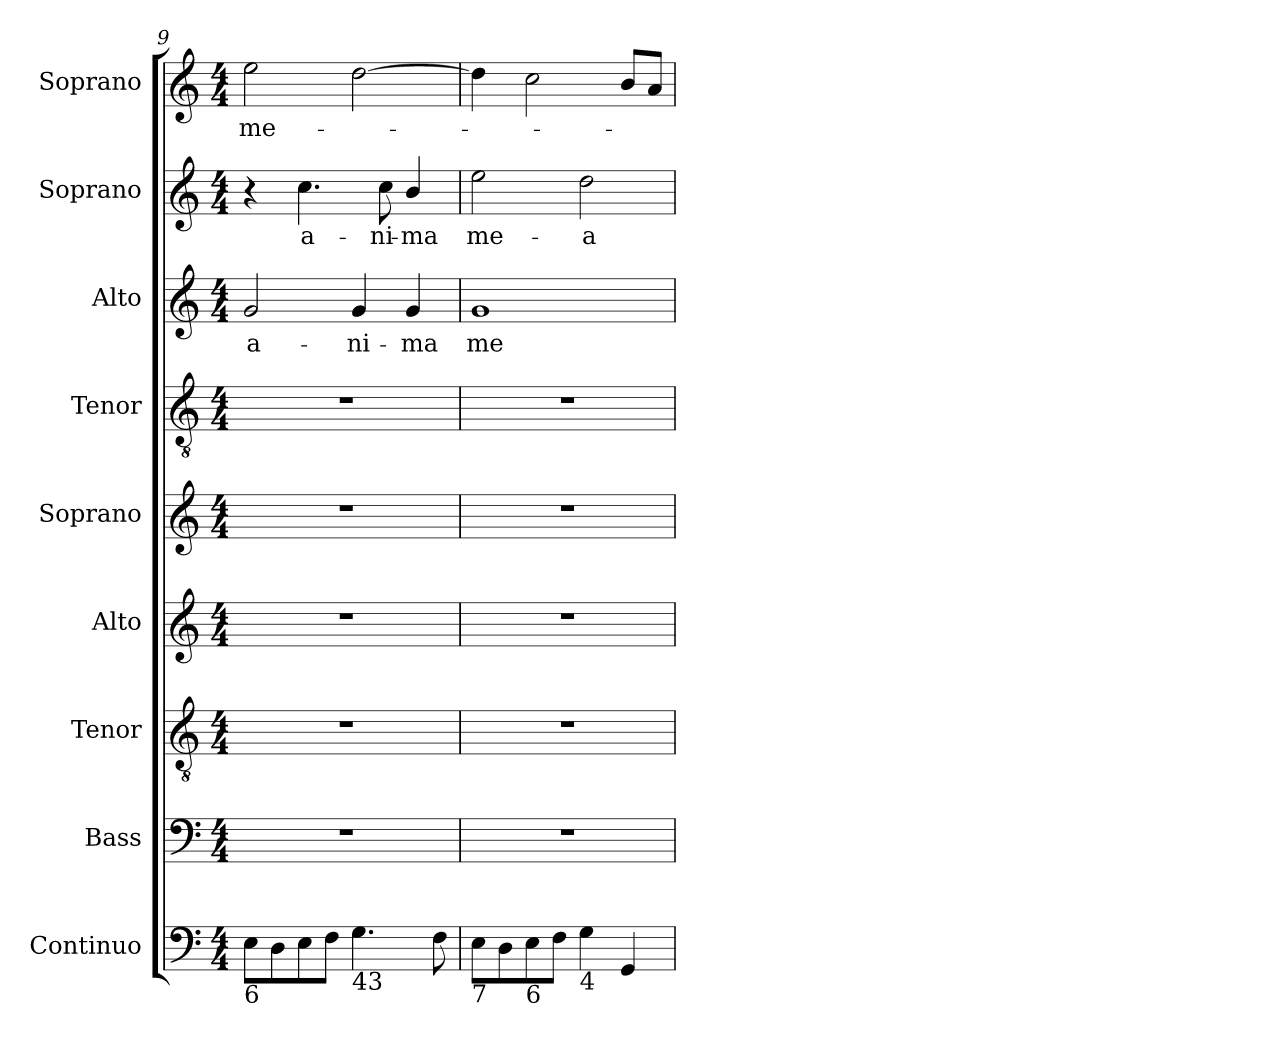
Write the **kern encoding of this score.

**kern	**kern	**kern	**kern	**kern	**kern	**kern	**text	**kern	**text	**kern	**text
*part9	*part8	*part7	*part6	*part5	*part4	*part3	*part3	*part2	*part2	*part1	*part1
*staff9	*staff8	*staff7	*staff6	*staff5	*staff4	*staff3	*staff3	*staff2	*staff2	*staff1	*staff1
*I"Continuo	*I"Bass	*I"Tenor	*I"Alto	*I"Soprano	*I"Tenor	*I"Alto	*	*I"Soprano	*	*I"Soprano	*
*I'Cont.	*I'B.	*I'T.	*I'A.	*I'S.	*I'T.	*I'A.	*	*I'S.	*	*I'S.	*
*clefF4	*clefF4	*clefGv2	*clefG2	*clefG2	*clefGv2	*clefG2	*	*clefG2	*	*clefG2	*
*	*	*ITrd7c12	*	*	*ITrd7c12	*	*	*	*	*	*
*k[]	*k[]	*k[]	*k[]	*k[]	*k[]	*k[]	*	*k[]	*	*k[]	*
*C:	*C:	*C:	*C:	*C:	*C:	*C:	*	*C:	*	*C:	*
*M4/4	*M4/4	*M4/4	*M4/4	*M4/4	*M4/4	*M4/4	*	*M4/4	*	*M4/4	*
=9	=9	=9	=9	=9	=9	=9	=9	=9	=9	=9	=9
!	!	!	!	!	!	!	!LO:LY:b:color=#000000	!	!	!	!
!LO:TX:b:t=6	!	!	!	!	!	!	!	!	!	!	!
!	!	!	!	!	!	!	!	!	!	!	!LO:LY:b:color=#000000
8Ei\L	1r	1r	1r	1r	1r	2gi/	a-	4r	.	2eei\	me-
8Di\	.	.	.	.	.	.	.	.	.	.	.
!	!	!	!	!	!	!	!	!	!LO:LY:b:color=#000000	!	!
8Ei\	.	.	.	.	.	.	.	4.cci\	a-	.	.
8Fi\J	.	.	.	.	.	.	.	.	.	.	.
!LO:TX:b:t=43	!	!	!	!	!	!	!	!	!	!	!
!	!	!	!	!	!	!	!LO:LY:b:color=#000000	!	!	!	!
4.Gi\	.	.	.	.	.	4gi/	-ni-	.	.	[>2ddi\	.
!	!	!	!	!	!	!	!	!	!LO:LY:b:color=#000000	!	!
.	.	.	.	.	.	.	.	8cci\	-ni-	.	.
!	!	!	!	!	!	!	!LO:LY:b:color=#000000	!	!	!	!
!	!	!	!	!	!	!	!	!	!LO:LY:b:color=#000000	!	!
.	.	.	.	.	.	4gi/	-ma	4bi/	-ma	.	.
8Fi\	.	.	.	.	.	.	.	.	.	.	.
=10	=10	=10	=10	=10	=10	=10	=10	=10	=10	=10	=10
!	!	!	!	!	!	!	!LO:LY:b:color=#000000	!	!	!	!
!LO:TX:b:t=7	!	!	!	!	!	!	!	!	!	!	!
!	!	!	!	!	!	!	!	!	!LO:LY:b:color=#000000	!	!
8Ei\L	1r	1r	1r	1r	1r	1gi	me-	2eei\	me-	4ddi\]	.
8Di\	.	.	.	.	.	.	.	.	.	.	.
!LO:TX:b:t=6	!	!	!	!	!	!	!	!	!	!	!
8Ei\	.	.	.	.	.	.	.	.	.	2cci\	.
8Fi\J	.	.	.	.	.	.	.	.	.	.	.
!LO:TX:b:t=4	!	!	!	!	!	!	!	!	!	!	!
!	!	!	!	!	!	!	!	!	!LO:LY:b:color=#000000	!	!
4Gi\	.	.	.	.	.	.	.	2ddi\	-a	.	.
4GGi/	.	.	.	.	.	.	.	.	.	8bi/L	.
.	.	.	.	.	.	.	.	.	.	8ai/J	.
=	=	=	=	=	=	=	=	=	=	=	=
*-	*-	*-	*-	*-	*-	*-	*-	*-	*-	*-	*-
